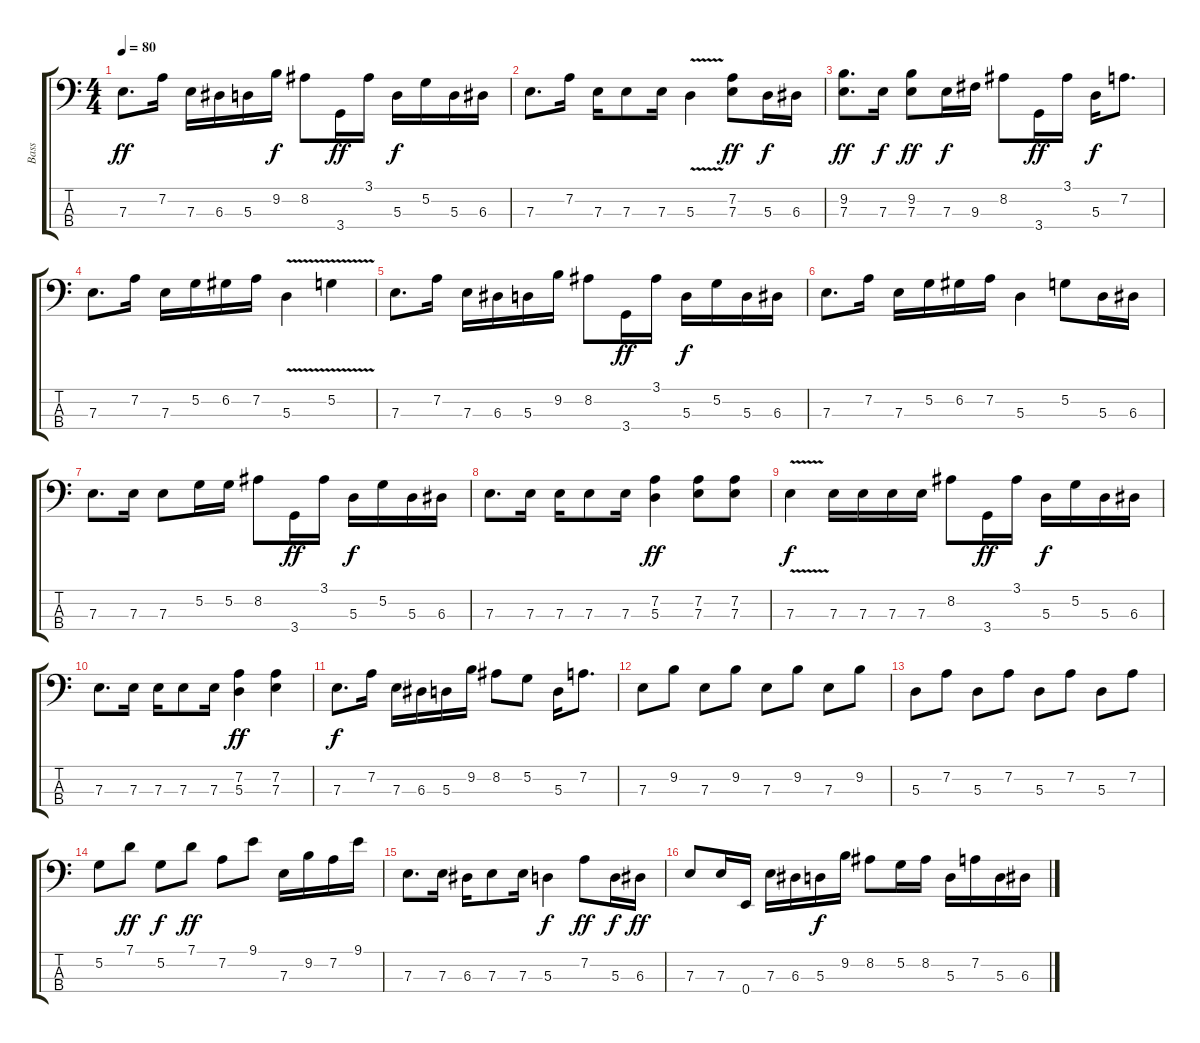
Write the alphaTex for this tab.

\track ("Bass" "Bass") {instrument electricbassfinger}
\staff {score tabs}
\tuning (G2 D2 A1 E1) {hide}
\ts (4 4)
\tempo 80
\clef f4
\ks c
7.3.8{d dy ff} 7.2.16 7.3.16 6.3.16 5.3.16 9.2.16{dy f} 8.2.8 3.4.16{dy ff} 3.1.16 5.3.16{dy f} 5.2.16 5.3.16 6.3.16 |
7.3.8{d} 7.2.16 7.3.16 7.3.8 7.3.16 5.3{v}.4 (7.2 7.3).8{dy ff} 5.3.16{dy f} 6.3.16 |
(9.2 7.3).8{d dy ff} 7.3.16{dy f} (9.2 7.3).8{dy ff} 7.3.16{dy f} 9.3.16 8.2.8 3.4.16{dy ff} 3.1.16 5.3.16{dy f} 7.2.8{d} |
7.3.8{d} 7.2.16 7.3.16 5.2.16 6.2.16 7.2.16 5.3{v}.4 5.2{v}.4 |
7.3.8{d} 7.2.16 7.3.16 6.3.16 5.3.16 9.2.16 8.2.8 3.4.16{dy ff} 3.1.16 5.3.16{dy f} 5.2.16 5.3.16 6.3.16 |
7.3.8{d} 7.2.16 7.3.16 5.2.16 6.2.16 7.2.16 5.3.4 5.2.8 5.3.16 6.3.16 |
7.3.8{d} 7.3.16 7.3.8 5.2.16 5.2.16 8.2.8 3.4.16{dy ff} 3.1.16 5.3.16{dy f} 5.2.16 5.3.16 6.3.16 |
7.3.8{d} 7.3.16 7.3.16 7.3.8 7.3.16 (7.2 5.3).4{dy ff} (7.2 7.3).8 (7.2 7.3).8 |
7.3{v}.4{dy f} 7.3.16 7.3.16 7.3.16 7.3.16 8.2.8 3.4.16{dy ff} 3.1.16 5.3.16{dy f} 5.2.16 5.3.16 6.3.16 |
7.3.8{d} 7.3.16 7.3.16 7.3.8 7.3.16 (7.2 5.3).4{dy ff} (7.2 7.3).4 |
7.3.8{d dy f} 7.2.16 7.3.16 6.3.16 5.3.16 9.2.16 8.2.8 5.2.8 5.3.16 7.2.8{d} |
7.3.8 9.2.8 7.3.8 9.2.8 7.3.8 9.2.8 7.3.8 9.2.8 |
5.3.8 7.2.8 5.3.8 7.2.8 5.3.8 7.2.8 5.3.8 7.2.8 |
5.2.8 7.1.8{dy ff} 5.2.8{dy f} 7.1.8{dy ff} 7.2.8 9.1.8 7.3.16 9.2.16 7.2.16 9.1.16 |
7.3.8{d} 7.3.16 6.3.16 7.3.8 7.3.16 5.3.4{dy f} 7.2.8{dy ff} 5.3.16{dy f} 6.3.16{dy ff} |
7.3.8 7.3.16 0.4.16 7.3.16 6.3.16 5.3.16{dy f} 9.2.16 8.2.8 5.2.16 8.2.16 5.3.16 7.2.16 5.3.16 6.3.16
